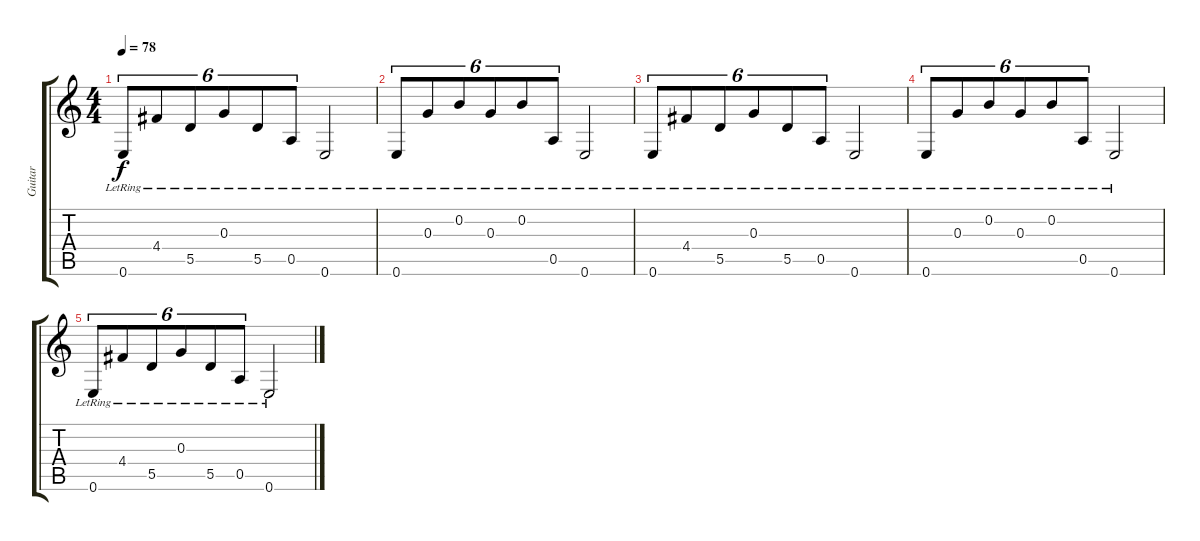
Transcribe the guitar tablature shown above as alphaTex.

\track ("Guitar" "Guitar") {instrument acousticguitarnylon}
\staff {score tabs}
\tuning (E4 B3 G3 D3 A2 E2) {hide}
\ts (4 4)
\tempo 78
\clef g2
\ks c
0.6{lr}.8{tu (6 4) dy f} 4.4{lr}.8{tu (6 4)} 5.5{lr}.8{tu (6 4)} 0.3{lr}.8{tu (6 4)} 5.5{lr}.8{tu (6 4)} 0.5{lr}.8{tu (6 4)} 0.6{lr}.2 |
0.6{lr}.8{tu (6 4) volume 0} 0.3{lr}.8{tu (6 4)} 0.2{lr}.8{tu (6 4)} 0.3{lr}.8{tu (6 4)} 0.2{lr}.8{tu (6 4)} 0.5{lr}.8{tu (6 4)} 0.6{lr}.2 |
0.6{lr}.8{tu (6 4)} 4.4{lr}.8{tu (6 4)} 5.5{lr}.8{tu (6 4)} 0.3{lr}.8{tu (6 4)} 5.5{lr}.8{tu (6 4)} 0.5{lr}.8{tu (6 4)} 0.6{lr}.2 |
0.6{lr}.8{tu (6 4)} 0.3{lr}.8{tu (6 4)} 0.2{lr}.8{tu (6 4)} 0.3{lr}.8{tu (6 4)} 0.2{lr}.8{tu (6 4)} 0.5{lr}.8{tu (6 4)} 0.6{lr}.2 |
0.6{lr}.8{tu (6 4)} 4.4{lr}.8{tu (6 4)} 5.5{lr}.8{tu (6 4)} 0.3{lr}.8{tu (6 4)} 5.5{lr}.8{tu (6 4)} 0.5{lr}.8{tu (6 4)} 0.6{lr}.2
